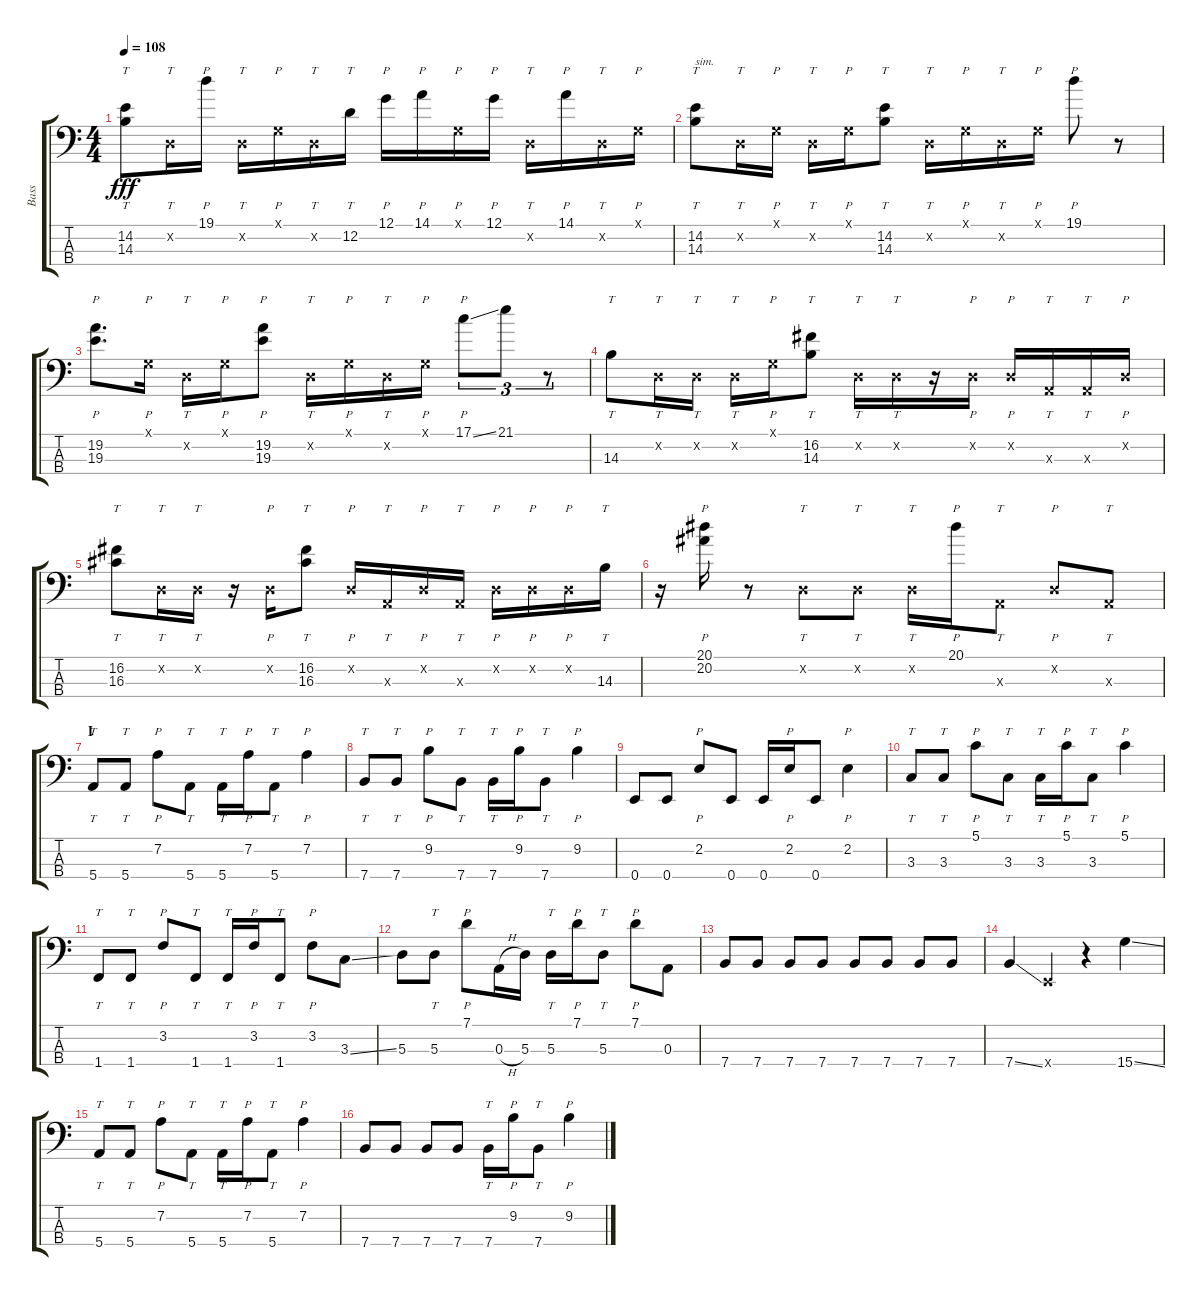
\track ("Bass" "Bass") {instrument electricbassfinger}
\staff {score tabs}
\tuning (G2 D2 A1 E1) {hide}
\ts (4 4)
\tempo 108
\clef f4
\ks c
(14.2 14.3).8{tt dy fff} 0.2{x}.16{tt} 19.1.16{p} 0.2{x}.16{tt} 0.1{x}.16{p} 0.2{x}.16{tt} 12.2.16{tt} 12.1.16{p} 14.1.16{p} 0.1{x}.16{p} 12.1.16{p} 0.2{x}.16{tt} 14.1.16{p} 0.2{x}.16{tt} 0.1{x}.16{p} |
(14.2 14.3).8{tt txt "sim."} 0.2{x}.16{tt} 0.1{x}.16{p} 0.2{x}.16{tt} 0.1{x}.16{p} (14.2 14.3).8{tt} 0.2{x}.16{tt} 0.1{x}.16{p} 0.2{x}.16{tt} 0.1{x}.16{p} 19.1.8{p} r.8 |
(19.2 19.3).8{p d} 0.1{x}.16{p} 0.2{x}.16{tt} 0.1{x}.16{p} (19.2 19.3).8{p} 0.2{x}.16{tt} 0.1{x}.16{p} 0.2{x}.16{tt} 0.1{x}.16{p} 17.1{ss}.8{p tu (3 2)} 21.1.8{tu (3 2)} r.8{tu (3 2)} |
14.3.8{tt} 0.2{x}.16{tt} 0.2{x}.16{tt} 0.2{x}.16{tt} 0.1{x}.16{p} (16.2 14.3).8{tt} 0.2{x}.16{tt} 0.2{x}.16{tt} r.16 0.2{x}.16{p} 0.2{x}.16{p} 0.3{x}.16{tt} 0.3{x}.16{tt} 0.2{x}.16{p} |
(16.2 16.3).8{tt} 0.2{x}.16{tt} 0.2{x}.16{tt} r.16 0.2{x}.16{p} (16.2 16.3).8{tt} 0.2{x}.16{p} 0.3{x}.16{tt} 0.2{x}.16{p} 0.3{x}.16{tt} 0.2{x}.16{p} 0.2{x}.16{p} 0.2{x}.16{p} 14.3.16{tt} |
r.16 (20.1 20.2).16{p} r.8 0.2{x}.8{tt} 0.2{x}.8{tt} 0.2{x}.16{tt} 20.1.16{p} 0.3{x}.8{tt} 0.2{x}.8{p} 0.3{x}.8{tt} |
\section ("" "I")
5.4.8{tt} 5.4.8{tt} 7.2.8{p} 5.4.8{tt} 5.4.16{tt} 7.2.16{p} 5.4.8{tt} 7.2.4{p} |
7.4.8{tt} 7.4.8{tt} 9.2.8{p} 7.4.8{tt} 7.4.16{tt} 9.2.16{p} 7.4.8{tt} 9.2.4{p} |
0.4.8 0.4.8 2.2.8{p} 0.4.8 0.4.16 2.2.16{p} 0.4.8 2.2.4{p} |
3.3.8{tt} 3.3.8{tt} 5.1.8{p} 3.3.8{tt} 3.3.16{tt} 5.1.16{p} 3.3.8{tt} 5.1.4{p} |
1.4.8{tt} 1.4.8{tt} 3.2.8{p} 1.4.8{tt} 1.4.16{tt} 3.2.16{p} 1.4.8{tt} 3.2.8{p} 3.3{ss}.8 |
5.3.8 5.3.8{tt} 7.1.8{p} 0.3{h}.16 5.3.16 5.3.16{tt} 7.1.16{p} 5.3.8{tt} 7.1.8{p} 0.3.8 |
7.4.8 7.4.8 7.4.8 7.4.8 7.4.8 7.4.8 7.4.8 7.4.8 |
7.4{ss}.4 0.4{x}.4 r.4 15.4{ss}.4 |
5.4.8{tt} 5.4.8{tt} 7.2.8{p} 5.4.8{tt} 5.4.16{tt} 7.2.16{p} 5.4.8{tt} 7.2.4{p} |
7.4.8 7.4.8 7.4.8 7.4.8 7.4.16{tt} 9.2.16{p} 7.4.8{tt} 9.2.4{p}
